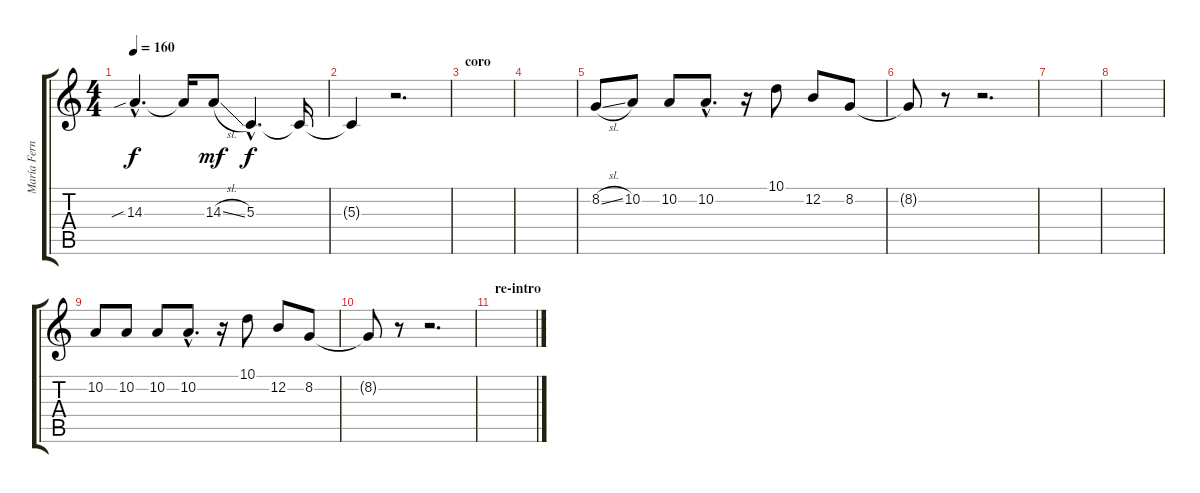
\track ("María Fernanda (voz)" "María Fern") {instrument lead3calliope}
\staff {score tabs}
\tuning (E4 B3 G3 D3 A2 E2) {hide}
\ts (4 4)
\tempo 160
\clef g2
\ks c
14.3{sib hac}.4{d dy f} 14.3{t}.16 14.3{sl}.8{dy mf} 5.3{hac}.4{d dy f} 5.3{t}.16 |
5.3{t}.4 r.2{d} |
\section ("" "coro")
|
|
8.2{sl}.8 10.2.8 10.2.8 10.2{hac}.8{d} r.16 10.1.8 12.2.8 8.2.8 |
8.2{t}.8 r.8 r.2{d} |
|
|
10.2.8 10.2.8 10.2.8 10.2{hac}.8{d} r.16 10.1.8 12.2.8 8.2.8 |
8.2{t}.8 r.8 r.2{d} |
\section ("" "re-intro")
